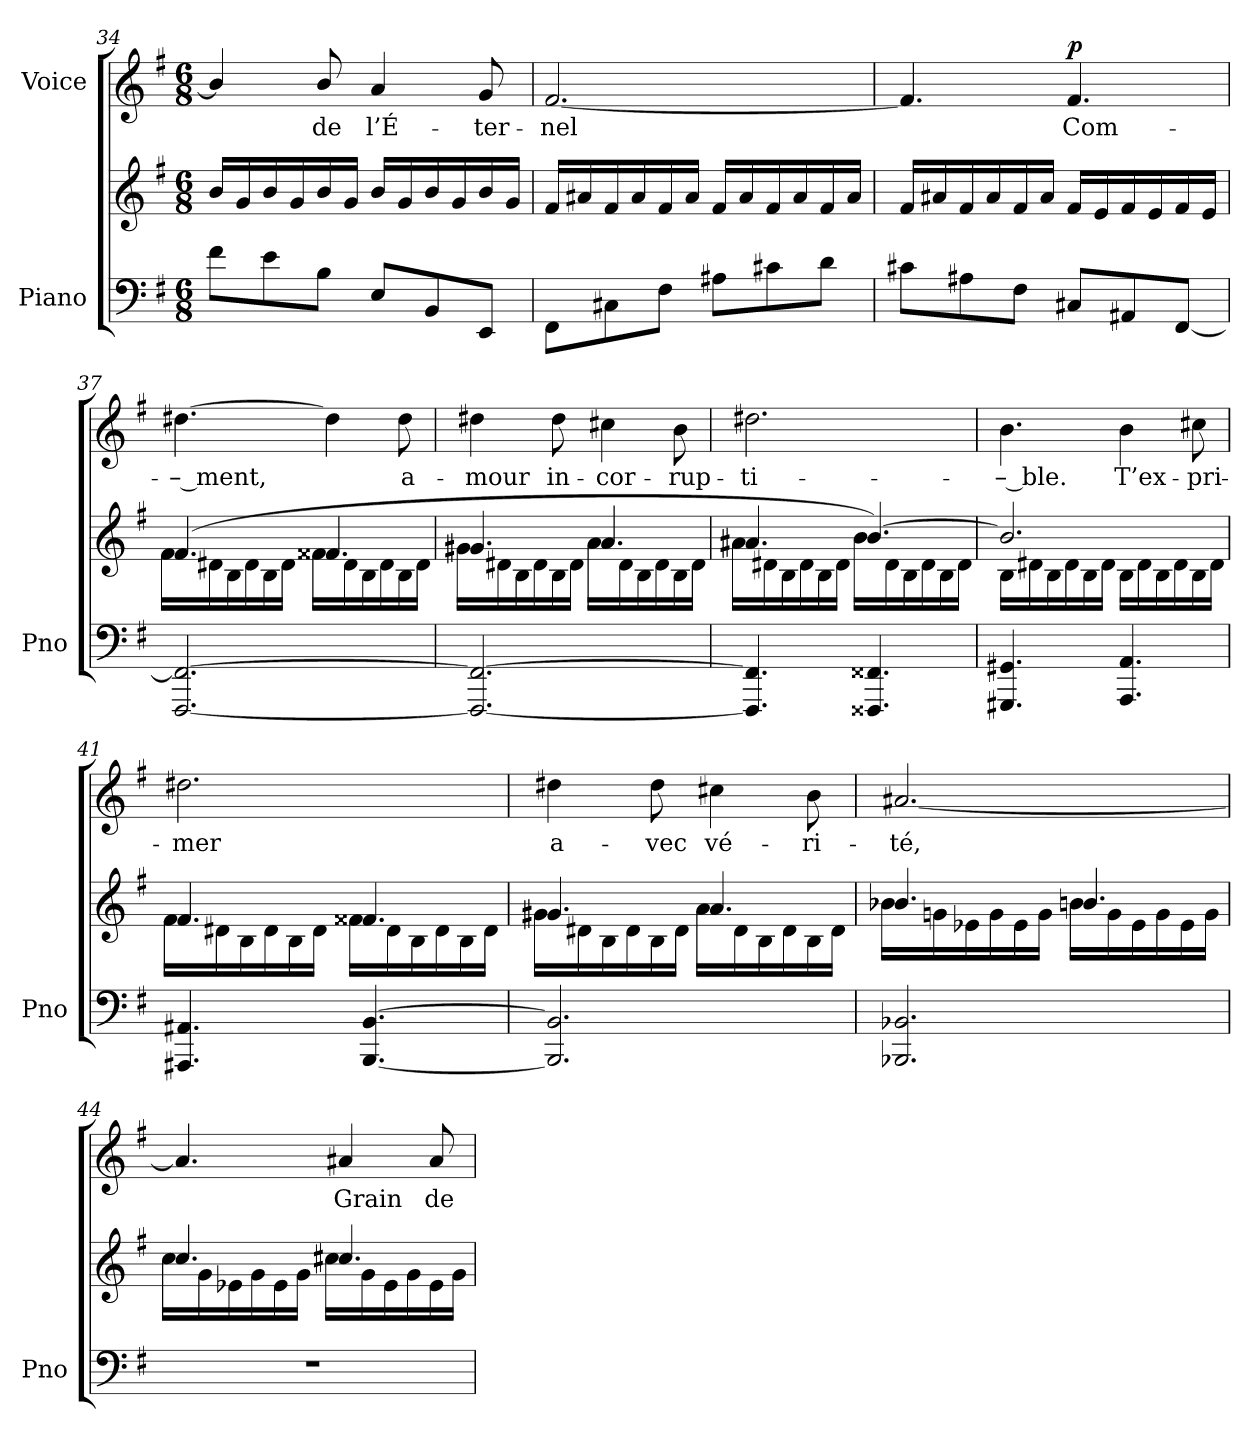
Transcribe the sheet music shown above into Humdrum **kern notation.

**kern	**kern	**kern	**text	**dynam
*part2	*part2	*part1	*part1	*part1
*staff3	*staff2	*staff1	*staff1	*staff1
*I"Piano	*	*I"Voice	*	*
*I'Pno	*	*	*	*
*clefF4	*clefG2	*clefG2	*	*
*k[f#]	*k[f#]	*k[f#]	*	*
*M6/8	*M6/8	*M6/8	*	*
=34	=34	=34	=34	=34
8f#\L	16b/LL	4b/]	.	.
.	16g/	.	.	.
8e\	16b/	.	.	.
.	16g/	.	.	.
8B\J	16b/	8b/	de	.
.	16g/JJ	.	.	.
8E/L	16b/LL	4a/	l’É-	.
.	16g/	.	.	.
8BB/	16b/	.	.	.
.	16g/	.	.	.
8EE/J	16b/	8g/	-ter-	.
.	16g/JJ	.	.	.
=35	=35	=35	=35	=35
8FF#\L	16f#/LL	[2.f#/	-nel	.
.	16a#X/	.	.	.
8C#X\	16f#/	.	.	.
.	16a#/	.	.	.
8F#\J	16f#/	.	.	.
.	16a#/JJ	.	.	.
8A#X\L	16f#/LL	.	.	.
.	16a#/	.	.	.
8c#X\	16f#/	.	.	.
.	16a#/	.	.	.
8d\J	16f#/	.	.	.
.	16a#/JJ	.	.	.
=36	=36	=36	=36	=36
8c#X\L	16f#/LL	4.f#/]	.	.
.	16a#X/	.	.	.
8A#X\	16f#/	.	.	.
.	16a#/	.	.	.
8F#\J	16f#/	.	.	.
.	16a#/JJ	.	.	.
!	!	!	!	!LO:DY:a
8C#X/L	16f#/LL	4.f#/	Com-	p
.	16e/	.	.	.
8AA#X/	16f#/	.	.	.
.	16e/	.	.	.
[8FF#/J	16f#/	.	.	.
.	16e/JJ	.	.	.
=37	=37	=37	=37	=37
*	*^	*	*	*
[2.FFF#/ 2.FF#/_	(4.f#/	16f#\LL	[4.dd#X\	-– ment,	.
.	.	16d#X\	.	.	.
.	.	16B\	.	.	.
.	.	16d#\	.	.	.
.	.	16B\	.	.	.
.	.	16d#\JJ	.	.	.
.	4.f##X/	16f##X\LL	4dd#\]	.	.
.	.	16d#\	.	.	.
.	.	16B\	.	.	.
.	.	16d#\	.	.	.
.	.	16B\	8dd#\	a-	.
.	.	16d#\JJ	.	.	.
=38	=38	=38	=38	=38	=38
2.FFF#/_ 2.FF#/_	4.g#X/	16g#\LL	4dd#X\	-mour	.
.	.	16d#X\	.	.	.
.	.	16B\	.	.	.
.	.	16d#\	.	.	.
.	.	16B\	8dd#\	in-	.
.	.	16d#\JJ	.	.	.
.	4.a/	16a\LL	4cc#X\	-cor-	.
.	.	16d#\	.	.	.
.	.	16B\	.	.	.
.	.	16d#\	.	.	.
.	.	16B\	8b\	-rup-	.
.	.	16d#\JJ	.	.	.
=39	=39	=39	=39	=39	=39
4.FFF#/] 4.FF#/]	4.a#X/	16a#\LL	2.dd#X\	-ti-	.
.	.	16d#X\	.	.	.
.	.	16B\	.	.	.
.	.	16d#\	.	.	.
.	.	16B\	.	.	.
.	.	16d#\JJ	.	.	.
4.FFF##X/ 4.FF##X/	[4.b/)	16b\LL	.	.	.
.	.	16d#\	.	.	.
.	.	16B\	.	.	.
.	.	16d#\	.	.	.
.	.	16B\	.	.	.
.	.	16d#\JJ	.	.	.
=40	=40	=40	=40	=40	=40
4.GGG#X/ 4.GG#X/	2.b/]	16B\LL	4.b\	-– ble.	.
.	.	16d#X\	.	.	.
.	.	16B\	.	.	.
.	.	16d#\	.	.	.
.	.	16B\	.	.	.
.	.	16d#\JJ	.	.	.
4.AAA/ 4.AA/	.	16B\LL	4b\	T’ex-	.
.	.	16d#\	.	.	.
.	.	16B\	.	.	.
.	.	16d#\	.	.	.
.	.	16B\	8cc#X\	-pri-	.
.	.	16d#\JJ	.	.	.
=41	=41	=41	=41	=41	=41
4.AAA#X/ 4.AA#X/	4.f#/	16f#\LL	2.dd#X\	-mer	.
.	.	16d#X\	.	.	.
.	.	16B\	.	.	.
.	.	16d#\	.	.	.
.	.	16B\	.	.	.
.	.	16d#\JJ	.	.	.
[4.BBB/ [4.BB/	4.f##X/	16f##X\LL	.	.	.
.	.	16d#\	.	.	.
.	.	16B\	.	.	.
.	.	16d#\	.	.	.
.	.	16B\	.	.	.
.	.	16d#\JJ	.	.	.
=42	=42	=42	=42	=42	=42
2.BBB/] 2.BB/]	4.g#X/	16g#\LL	4dd#X\	a-	.
.	.	16d#X\	.	.	.
.	.	16B\	.	.	.
.	.	16d#\	.	.	.
.	.	16B\	8dd#\	-vec	.
.	.	16d#\JJ	.	.	.
.	4.a/	16a\LL	4cc#X\	vé-	.
.	.	16d#\	.	.	.
.	.	16B\	.	.	.
.	.	16d#\	.	.	.
.	.	16B\	8b\	-ri-	.
.	.	16d#\JJ	.	.	.
=43	=43	=43	=43	=43	=43
2.BBB-X/ 2.BB-X/	4.b-X/	16b-\LL	[2.a#X/	-té,	.
.	.	16gn\	.	.	.
.	.	16e-X\	.	.	.
.	.	16g\	.	.	.
.	.	16e-\	.	.	.
.	.	16g\JJ	.	.	.
.	4.bn/	16b\LL	.	.	.
.	.	16g\	.	.	.
.	.	16e-\	.	.	.
.	.	16g\	.	.	.
.	.	16e-\	.	.	.
.	.	16g\JJ	.	.	.
=44	=44	=44	=44	=44	=44
2.r	4.cc/	16cc\LL	4.a#/]	.	.
.	.	16g\	.	.	.
.	.	16e-X\	.	.	.
.	.	16g\	.	.	.
.	.	16e-\	.	.	.
.	.	16g\JJ	.	.	.
.	4.cc#X/	16cc#\LL	4a#X/	Grain	.
.	.	16g\	.	.	.
.	.	16e-\	.	.	.
.	.	16g\	.	.	.
.	.	16e-\	8a#/	de	.
.	.	16g\JJ	.	.	.
*	*v	*v	*	*	*
=	=	=	=	=
*-	*-	*-	*-	*-
